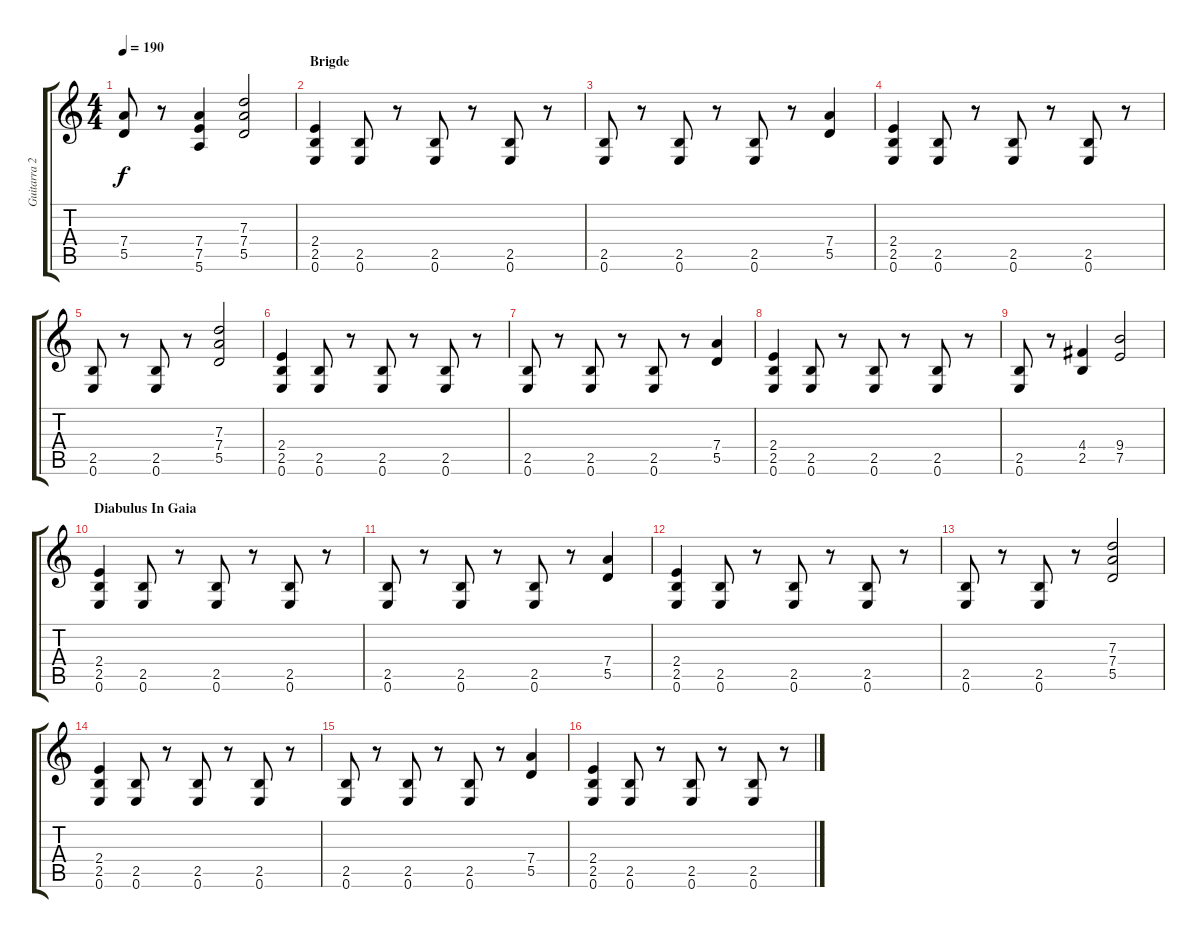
\track ("Guitarra 2" "Guitarra 2") {instrument overdrivenguitar}
\staff {score tabs}
\tuning (E4 B3 G3 D3 A2 E2) {hide}
\ts (4 4)
\tempo 190
\clef g2
\ks c
(7.4 5.5).8{dy f} r.8 (7.4 7.5 5.6).4 (7.3 7.4 5.5).2 |
\section ("" "Brigde")
(2.4 2.5 0.6).4 (2.5 0.6).8 r.8 (2.5 0.6).8 r.8 (2.5 0.6).8 r.8 |
(2.5 0.6).8 r.8 (2.5 0.6).8 r.8 (2.5 0.6).8 r.8 (7.4 5.5).4 |
(2.4 2.5 0.6).4 (2.5 0.6).8 r.8 (2.5 0.6).8 r.8 (2.5 0.6).8 r.8 |
(2.5 0.6).8 r.8 (2.5 0.6).8 r.8 (7.3 7.4 5.5).2 |
(2.4 2.5 0.6).4 (2.5 0.6).8 r.8 (2.5 0.6).8 r.8 (2.5 0.6).8 r.8 |
(2.5 0.6).8 r.8 (2.5 0.6).8 r.8 (2.5 0.6).8 r.8 (7.4 5.5).4 |
(2.4 2.5 0.6).4 (2.5 0.6).8 r.8 (2.5 0.6).8 r.8 (2.5 0.6).8 r.8 |
(2.5 0.6).8 r.8 (4.4 2.5).4 (9.4 7.5).2 |
\section ("" "Diabulus In Gaia")
(2.4 2.5 0.6).4 (2.5 0.6).8 r.8 (2.5 0.6).8 r.8 (2.5 0.6).8 r.8 |
(2.5 0.6).8 r.8 (2.5 0.6).8 r.8 (2.5 0.6).8 r.8 (7.4 5.5).4 |
(2.4 2.5 0.6).4 (2.5 0.6).8 r.8 (2.5 0.6).8 r.8 (2.5 0.6).8 r.8 |
(2.5 0.6).8 r.8 (2.5 0.6).8 r.8 (7.3 7.4 5.5).2 |
(2.4 2.5 0.6).4 (2.5 0.6).8 r.8 (2.5 0.6).8 r.8 (2.5 0.6).8 r.8 |
(2.5 0.6).8 r.8 (2.5 0.6).8 r.8 (2.5 0.6).8 r.8 (7.4 5.5).4 |
(2.4 2.5 0.6).4 (2.5 0.6).8 r.8 (2.5 0.6).8 r.8 (2.5 0.6).8 r.8
